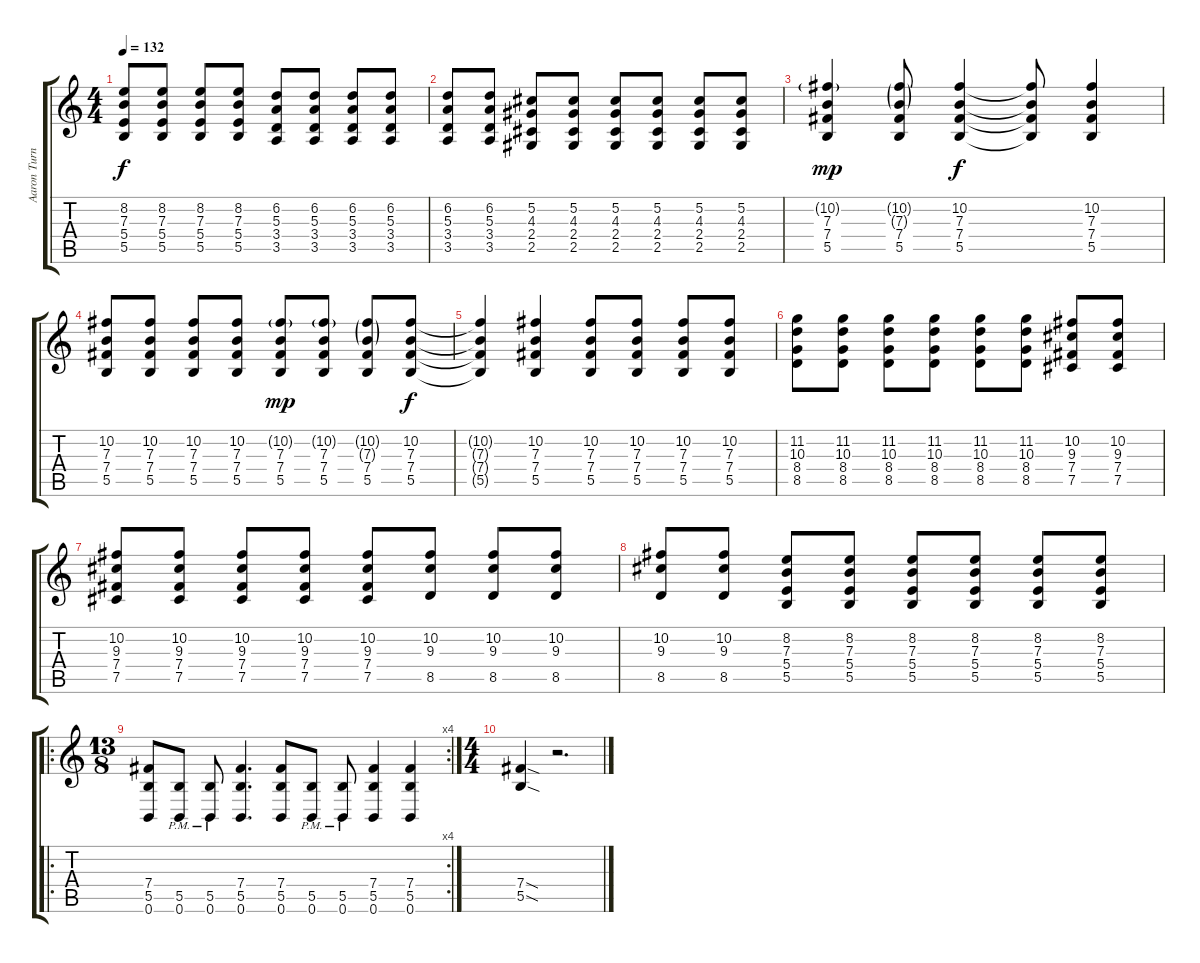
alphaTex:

\track ("Aaron Turner" "Aaron Turn") {instrument electricguitarclean}
\staff {score tabs}
\tuning (Db4 Ab3 E3 B2 Gb2 B1) {hide}
\ts (4 4)
\tempo 132
\clef g2
\ks c
(8.2 7.3 5.4 5.5).8{dy f} (8.2 7.3 5.4 5.5).8 (8.2 7.3 5.4 5.5).8 (8.2 7.3 5.4 5.5).8 (6.2 5.3 3.4 3.5).8 (6.2 5.3 3.4 3.5).8 (6.2 5.3 3.4 3.5).8 (6.2 5.3 3.4 3.5).8 |
(6.2 5.3 3.4 3.5).8 (6.2 5.3 3.4 3.5).8 (5.2 4.3 2.4 2.5).8 (5.2 4.3 2.4 2.5).8 (5.2 4.3 2.4 2.5).8 (5.2 4.3 2.4 2.5).8 (5.2 4.3 2.4 2.5).8 (5.2 4.3 2.4 2.5).8 |
(10.2{g} 7.3 7.4 5.5).4{dy mp} (10.2{g} 7.3{g} 7.4 5.5).8 (10.2 7.3 7.4 5.5).4{dy f} (10.2{t} 7.3{t} 7.4{t} 5.5{t}).8 (10.2 7.3 7.4 5.5).4 |
(10.2 7.3 7.4 5.5).8 (10.2 7.3 7.4 5.5).8 (10.2 7.3 7.4 5.5).8 (10.2 7.3 7.4 5.5).8 (10.2{g} 7.3 7.4 5.5).8{dy mp} (10.2{g} 7.3 7.4 5.5).8 (10.2{g} 7.3{g} 7.4 5.5).8 (10.2 7.3 7.4 5.5).8{dy f} |
(10.2{t} 7.3{t} 7.4{t} 5.5{t}).4 (10.2 7.3 7.4 5.5).4 (10.2 7.3 7.4 5.5).8 (10.2 7.3 7.4 5.5).8 (10.2 7.3 7.4 5.5).8 (10.2 7.3 7.4 5.5).8 |
(11.2 10.3 8.4 8.5).8 (11.2 10.3 8.4 8.5).8 (11.2 10.3 8.4 8.5).8 (11.2 10.3 8.4 8.5).8 (11.2 10.3 8.4 8.5).8 (11.2 10.3 8.4 8.5).8 (10.2 9.3 7.4 7.5).8 (10.2 9.3 7.4 7.5).8 |
(10.2 9.3 7.4 7.5).8 (10.2 9.3 7.4 7.5).8 (10.2 9.3 7.4 7.5).8 (10.2 9.3 7.4 7.5).8 (10.2 9.3 7.4 7.5).8 (10.2 9.3 8.5).8 (10.2 9.3 8.5).8 (10.2 9.3 8.5).8 |
(10.2 9.3 8.5).8 (10.2 9.3 8.5).8 (8.2 7.3 5.4 5.5).8 (8.2 7.3 5.4 5.5).8 (8.2 7.3 5.4 5.5).8 (8.2 7.3 5.4 5.5).8 (8.2 7.3 5.4 5.5).8 (8.2 7.3 5.4 5.5).8 |
\ro
\rc 4
\ts (13 8)
(7.4 5.5 0.6).8 (5.5{pm} 0.6{pm}).8 (5.5{pm} 0.6{pm}).8 (7.4 5.5 0.6).4{d} (7.4 5.5 0.6).8 (5.5{pm} 0.6{pm}).8 (5.5{pm} 0.6{pm}).8 (7.4 5.5 0.6).4 (7.4 5.5 0.6).4 |
\ts (4 4)
(7.4{sod} 5.5{sod}).4 r.2{d}
